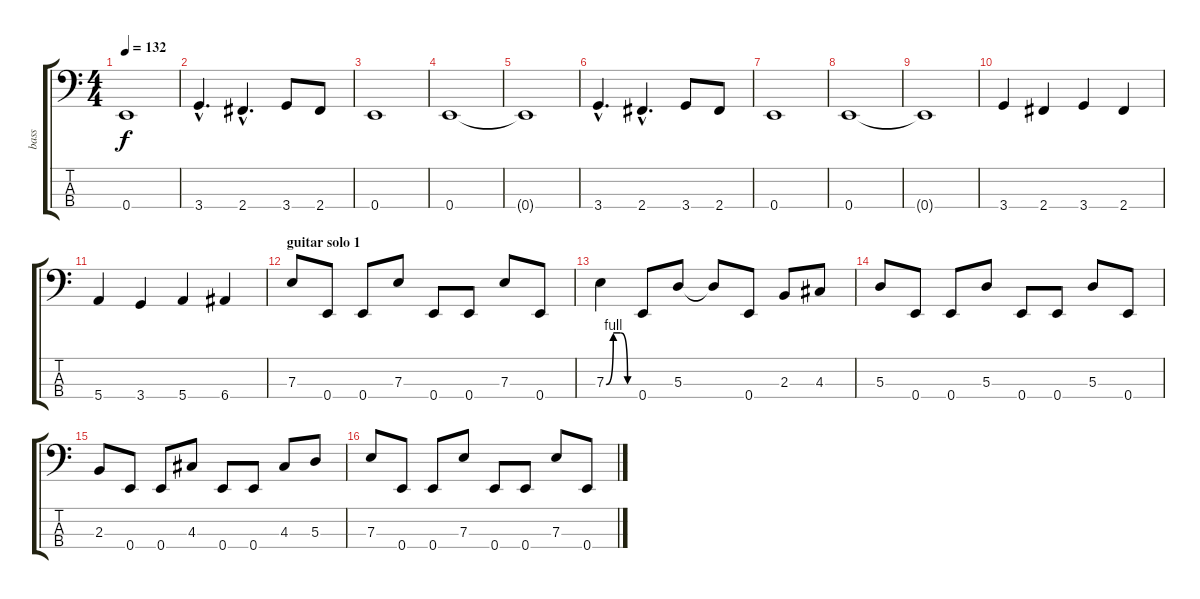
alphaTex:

\track ("bass" "bass") {instrument electricbassfinger}
\staff {score tabs}
\tuning (G2 D2 A1 E1) {hide}
\ts (4 4)
\tempo 132
\clef f4
\ks c
0.4{t}.1{dy f} |
3.4{hac}.4{d} 2.4{hac}.4{d} 3.4.8 2.4.8 |
0.4.1 |
0.4.1 |
0.4{t}.1 |
3.4{hac}.4{d} 2.4{hac}.4{d} 3.4.8 2.4.8 |
0.4.1 |
0.4.1 |
0.4{t}.1 |
3.4.4 2.4.4 3.4.4 2.4.4 |
5.4.4 3.4.4 5.4.4 6.4.4 |
\section ("" "guitar solo 1")
7.3.8 0.4.8 0.4.8 7.3.8 0.4.8 0.4.8 7.3.8 0.4.8 |
7.3{be (custom 0 0 15 4 30 4 45 0 60 0)}.4 0.4.8 5.3.8 5.3{t}.8 0.4.8 2.3.8 4.3.8 |
5.3.8 0.4.8 0.4.8 5.3.8 0.4.8 0.4.8 5.3.8 0.4.8 |
2.3.8 0.4.8 0.4.8 4.3.8 0.4.8 0.4.8 4.3.8 5.3.8 |
7.3.8 0.4.8 0.4.8 7.3.8 0.4.8 0.4.8 7.3.8 0.4.8
